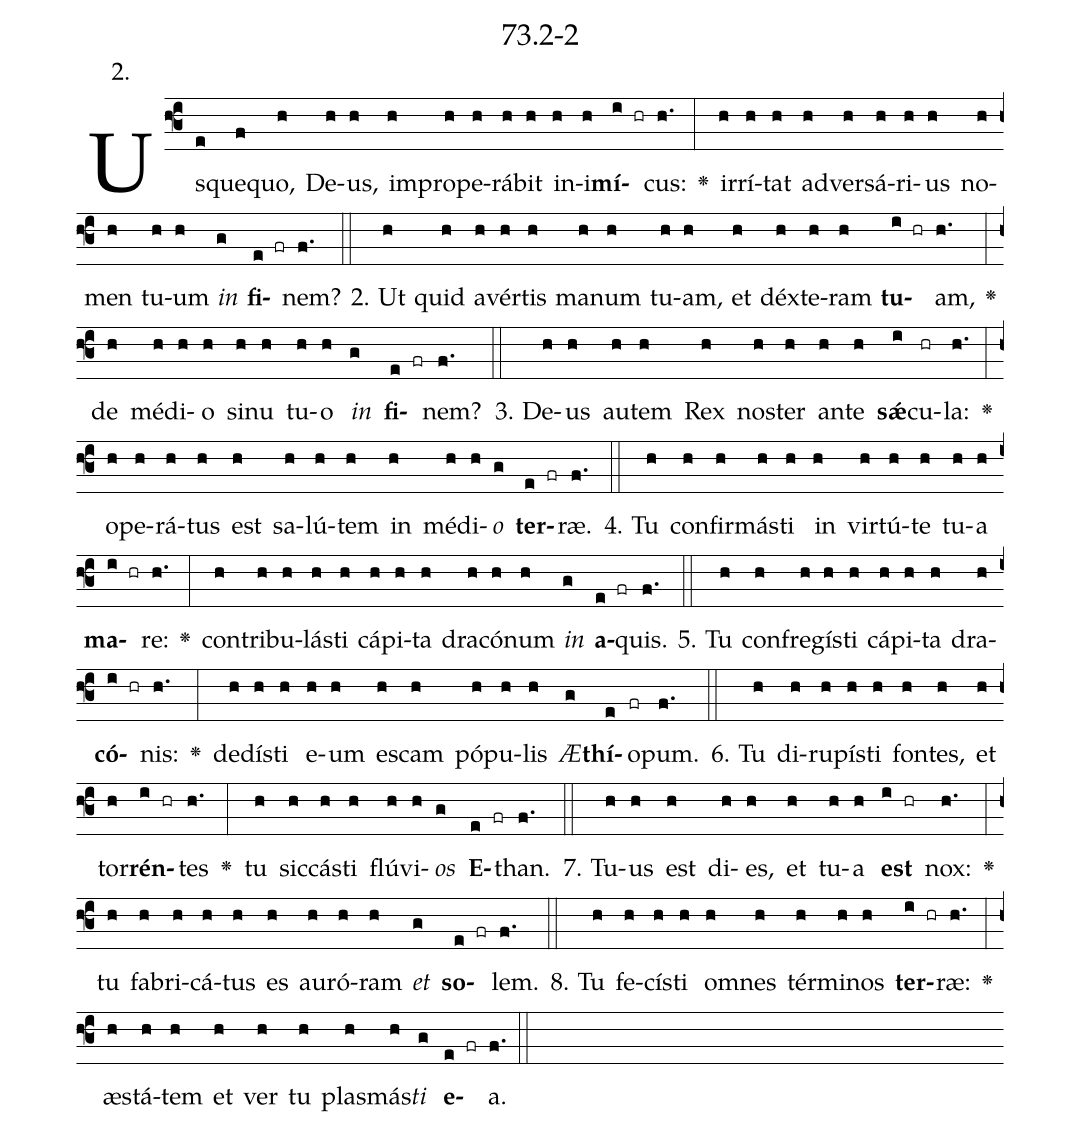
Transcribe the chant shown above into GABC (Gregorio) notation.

name: 73.2-2;
annotation: 2.;
%%
(f3)Us(e)que(f)quo,(h) De(h)us,(h) im(h)pro(h)pe(h)rá(h)bit(h) in(h)i(h)<b>mí</b>(i hr)cus:(h.) <v>\greheightstar</v>(:) ir(h)rí(h)tat(h) ad(h)ver(h)sá(h)ri(h)us(h) no(h)men(h) tu(h)um(h) <i>in</i>(g) <b>fi</b>(e fr)nem?(f.) (::)
2. Ut(h) quid(h) a(h)vér(h)tis(h) ma(h)num(h) tu(h)am,(h) et(h) déx(h)te(h)ram(h) <b>tu</b>(i hr)am,(h.) <v>\greheightstar</v>(:) de(h) mé(h)di(h)o(h) si(h)nu(h) tu(h)o(h) <i>in</i>(g) <b>fi</b>(e fr)nem?(f.) (::)
3. De(h)us(h) au(h)tem(h) Rex(h) nos(h)ter(h) an(h)te(h) <b>sǽ</b>(i)cu(hr)la:(h.) <v>\greheightstar</v>(:) o(h)pe(h)rá(h)tus(h) est(h) sa(h)lú(h)tem(h) in(h) mé(h)di(h)<i>o</i>(g) <b>ter</b>(e fr)ræ.(f.) (::)
4. Tu(h) con(h)fir(h)más(h)ti(h) in(h) vir(h)tú(h)te(h) tu(h)a(h) <b>ma</b>(i hr)re:(h.) <v>\greheightstar</v>(:) con(h)tri(h)bu(h)lás(h)ti(h) cá(h)pi(h)ta(h) dra(h)có(h)num(h) <i>in</i>(g) <b>a</b>(e fr)quis.(f.) (::)
5. Tu(h) con(h)fre(h)gís(h)ti(h) cá(h)pi(h)ta(h) dra(h)<b>có</b>(i hr)nis:(h.) <v>\greheightstar</v>(:) de(h)dís(h)ti(h) e(h)um(h) es(h)cam(h) pó(h)pu(h)lis(h) <i>Æ</i>(g)<b>thí</b>(e)o(fr)pum.(f.) (::)
6. Tu(h) di(h)ru(h)pís(h)ti(h) fon(h)tes,(h) et(h) tor(h)<b>rén</b>(i hr)tes(h.) <v>\greheightstar</v>(:) tu(h) sic(h)cás(h)ti(h) flú(h)vi(h)<i>os</i>(g) <b>E</b>(e fr)than.(f.) (::)
7. Tu(h)us(h) est(h) di(h)es,(h) et(h) tu(h)a(h) <b>est</b>(i hr) nox:(h.) <v>\greheightstar</v>(:) tu(h) fa(h)bri(h)cá(h)tus(h) es(h) au(h)ró(h)ram(h) <i>et</i>(g) <b>so</b>(e fr)lem.(f.) (::)
8. Tu(h) fe(h)cís(h)ti(h) om(h)nes(h) tér(h)mi(h)nos(h) <b>ter</b>(i hr)ræ:(h.) <v>\greheightstar</v>(:) æs(h)tá(h)tem(h) et(h) ver(h) tu(h) plas(h)más(h)<i>ti</i>(g) <b>e</b>(e fr)a.(f.) (::)
